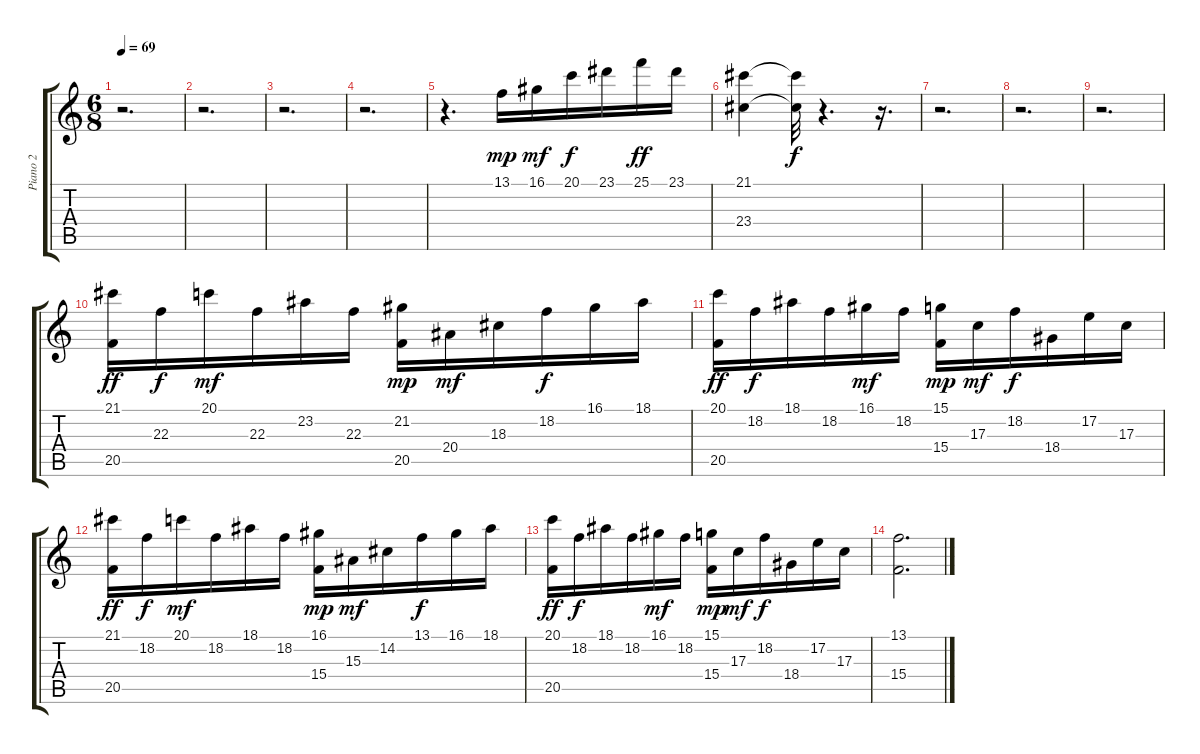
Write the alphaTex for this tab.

\track ("Piano 2" "Piano 2") {instrument acousticgrandpiano}
\staff {score tabs}
\tuning (E4 B3 G3 D3 A2 E2) {hide}
\ts (6 8)
\tempo 69
\clef g2
\ks c
r.2{d dy f} |
r.2{d} |
r.2{d} |
r.2{d} |
r.4{d} 13.1.16{dy mp} 16.1.16{dy mf} 20.1.16{dy f} 23.1.16 25.1.16{dy ff} 23.1.16 |
(21.1 23.4).4 (21.1{t} 23.4{t}).32{dy f} r.4{d} r.16{d} |
r.2{d} |
r.2{d} |
r.2{d} |
(21.1 20.5).16{dy ff} 22.3.16{dy f} 20.1.16{dy mf} 22.3.16 23.2.16 22.3.16 (21.2 20.5).16{dy mp} 20.4.16{dy mf} 18.3.16 18.2.16{dy f} 16.1.16 18.1.16 |
(20.1 20.5).16{dy ff} 18.2.16{dy f} 18.1.16 18.2.16 16.1.16{dy mf} 18.2.16 (15.1 15.4).16{dy mp} 17.3.16{dy mf} 18.2.16{dy f} 18.4.16 17.2.16 17.3.16 |
(21.1 20.5).16{dy ff} 18.2.16{dy f} 20.1.16{dy mf} 18.2.16 18.1.16 18.2.16 (16.1 15.4).16{dy mp} 15.3.16{dy mf} 14.2.16 13.1.16{dy f} 16.1.16 18.1.16 |
(20.1 20.5).16{dy ff} 18.2.16{dy f} 18.1.16 18.2.16 16.1.16{dy mf} 18.2.16 (15.1 15.4).16{dy mp} 17.3.16{dy mf} 18.2.16{dy f} 18.4.16 17.2.16 17.3.16 |
(13.1 15.4).2{d}
